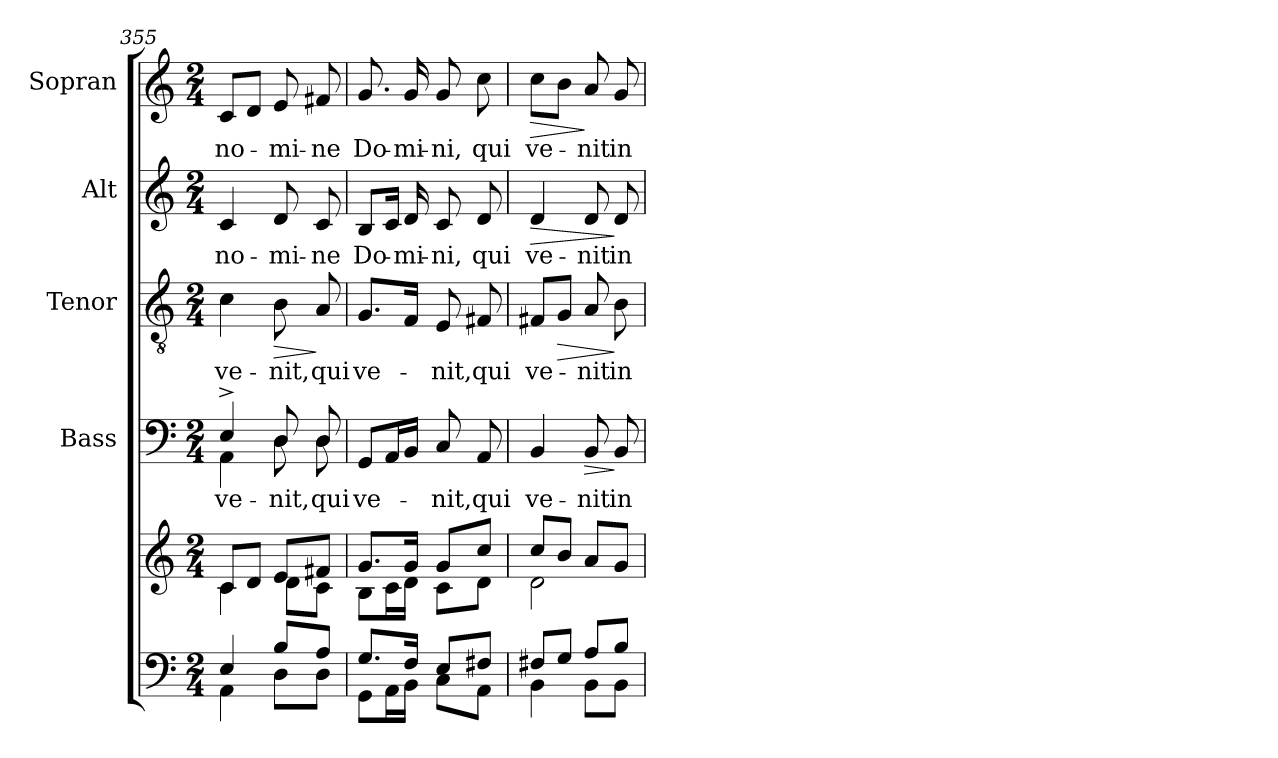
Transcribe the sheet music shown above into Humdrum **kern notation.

**kern	**kern	**kern	**text	**dynam	**kern	**text	**dynam	**kern	**text	**dynam	**kern	**text	**dynam
*part5	*part5	*part4	*part4	*part4	*part3	*part3	*part3	*part2	*part2	*part2	*part1	*part1	*part1
*staff6	*staff5	*staff4	*staff4	*staff4	*staff3	*staff3	*staff3	*staff2	*staff2	*staff2	*staff1	*staff1	*staff1
*	*	*I"Bass	*	*	*I"Tenor	*	*	*I"Alt	*	*	*I"Sopran	*	*
*	*	*I'B.	*	*	*I'T.	*	*	*I'A.	*	*	*I'S.	*	*
*clefF4	*clefG2	*clefF4	*	*	*clefGv2	*	*	*clefG2	*	*	*clefG2	*	*
*k[]	*k[]	*k[]	*	*	*k[]	*	*	*k[]	*	*	*k[]	*	*
*C:	*C:	*C:	*	*	*C:	*	*	*C:	*	*	*C:	*	*
*M2/4	*M2/4	*M2/4	*	*	*M2/4	*	*	*M2/4	*	*	*M2/4	*	*
=355	=355	=355	=355	=355	=355	=355	=355	=355	=355	=355	=355	=355	=355
*^	*^	*	*	*	*	*	*	*	*	*	*	*	*
!	!	!	!	!	!LO:LY:b	!	!	!LO:LY:b	!	!	!LO:LY:b	!	!	!LO:LY:b	!
*	*	*	*	*^	*	*	*	*	*	*	*	*	*	*	*
4E/	4AA\	8c/L	4c\	4E^>/	4AA\	ve-	.	4c\	ve-	.	4c/	no-	.	8c/L	no-	.
.	.	8d/J	.	.	.	.	.	.	.	.	.	.	.	8d/J	.	.
!	!	!	!	!	!	!LO:LY:b	!	!	!LO:LY:b	!LO:HP:b	!	!LO:LY:b	!	!	!LO:LY:b	!
8B/L	8D\L	8e/L	8d\L	8D/	8D\	-nit,	.	8B\	-nit,	>	8d/	-mi-	.	8e/	-mi-	.
!	!	!	!	!	!	!LO:LY:b	!	!	!LO:LY:b	!	!	!LO:LY:b	!	!	!LO:LY:b	!
8A/J	8D\J	8f#X/J	8c\J	8D/	8D\	qui	.	8A/	qui	]	8c/	-ne	.	8f#X/	-ne	.
=356	=356	=356	=356	=356	=356	=356	=356	=356	=356	=356	=356	=356	=356	=356	=356	=356
!	!	!	!	!	!	!LO:LY:b	!	!	!LO:LY:b	!	!	!LO:LY:b	!	!	!LO:LY:b	!
*	*	*	*	*v	*v	*	*	*	*	*	*	*	*	*	*	*
8.G/L	8GG\L	8.g/L	8B\L	8GG/L	ve-	.	8.G/L	ve-	.	8B/L	Do-	.	8.g/	Do-	.
.	16AA\L	.	16c\L	16AA/L	.	.	.	.	.	16c/Jk	.	.	.	.	.
!	!	!	!	!	!	!	!	!	!	!	!LO:LY:b	!	!	!LO:LY:b	!
16F/Jk	16BB\JJ	16g/Jk	16d\JJ	16BB/JJ	.	.	16F/Jk	.	.	16d/	-mi-	.	16g/	-mi-	.
!	!	!	!	!	!LO:LY:b	!	!	!LO:LY:b	!	!	!LO:LY:b	!	!	!LO:LY:b	!
8E/L	8C\L	8g/L	8c\L	8C/	-nit,	.	8E/	-nit,	.	8c/	-ni,	.	8g/	-ni,	.
!	!	!	!	!	!LO:LY:b	!	!	!LO:LY:b	!	!	!LO:LY:b	!	!	!LO:LY:b	!
8F#X/J	8AA\J	8cc/J	8d\J	8AA/	qui	.	8F#X/	qui	.	8d/	qui	.	8cc\	qui	.
=357	=357	=357	=357	=357	=357	=357	=357	=357	=357	=357	=357	=357	=357	=357	=357
!	!	!	!	!	!LO:LY:b	!	!	!LO:LY:b	!	!	!LO:LY:b	!LO:HP:b	!	!LO:LY:b	!LO:HP:b
8F#X/L	4BB\	8cc/L	2d\	4BB/	ve-	.	8F#X/L	ve-	.	4d/	ve-	>	8cc\L	ve-	>
!	!	!	!	!	!	!	!	!	!LO:HP:b	!	!	!	!	!	!
8G/J	.	8b/J	.	.	.	.	8G/J	.	>	.	.	.	8b\J	.	.
!	!	!	!	!	!LO:LY:b	!LO:HP:b	!	!LO:LY:b	!	!	!LO:LY:b	!	!	!LO:LY:b	!
8A/L	8BB\L	8a/L	.	8BB/	-nit	>	8A/	-nit	.	8d/	-nit	.	8a/	-nit	]
!	!	!	!	!	!LO:LY:b	!	!	!LO:LY:b	!	!	!LO:LY:b	!	!	!LO:LY:b	!
8B/J	8BB\J	8g/J	.	8BB/	in	]	8B\	in	]	8d/	in	]	8g/	in	.
*v	*v	*	*	*	*	*	*	*	*	*	*	*	*	*	*
*	*v	*v	*	*	*	*	*	*	*	*	*	*	*	*
=	=	=	=	=	=	=	=	=	=	=	=	=	=
*-	*-	*-	*-	*-	*-	*-	*-	*-	*-	*-	*-	*-	*-
